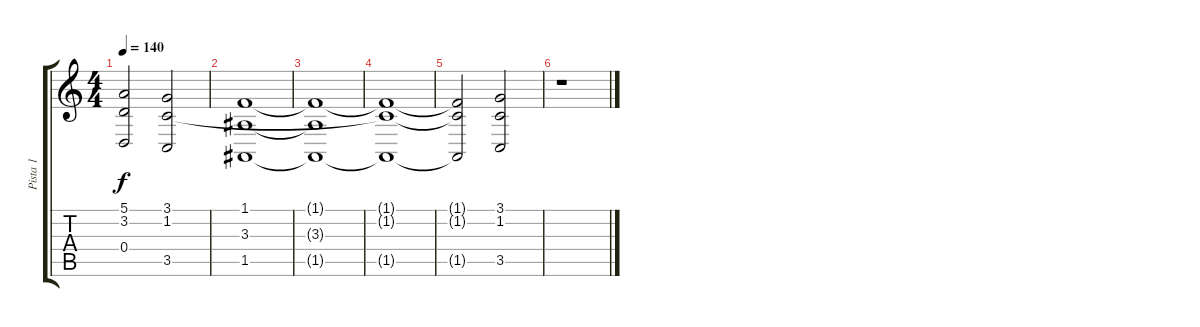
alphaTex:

\track ("Pista 1" "Pista 1") {instrument churchorgan}
\staff {score tabs}
\tuning (E4 B3 G3 D3 A2 E2) {hide}
\ts (4 4)
\tempo 140
\clef g2
\ks c
(5.1{t} 3.2{t} 0.4{t}).2{dy f} (3.1 1.2 3.5).2 |
(1.1 3.3 1.5).1 |
(1.1{t} 3.3{t} 1.5{t}).1 |
(1.1{t} 1.2{t} 1.5{t}).1 |
(1.1{t} 1.2{t} 1.5{t}).2 (3.1 1.2 3.5).2 |
r.1
